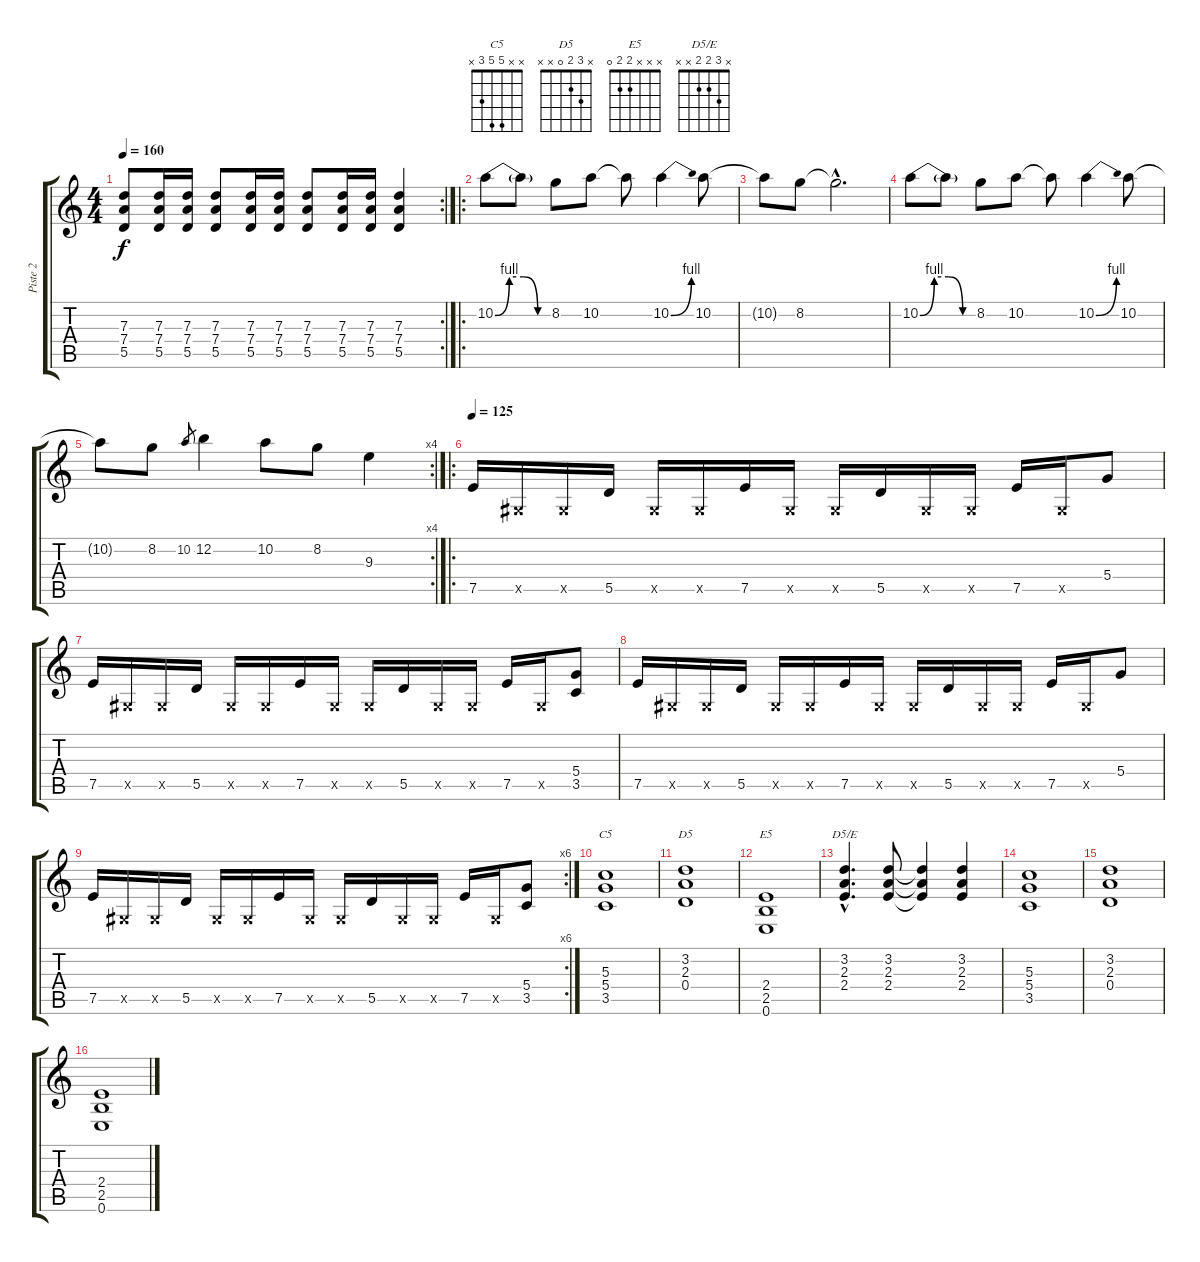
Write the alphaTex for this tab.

\track ("Piste 2" "Piste 2") {instrument distortionguitar}
\staff {score tabs}
\tuning (E4 B3 G3 D3 A2 E2) {hide}
\chord ("C5" x x 5 5 3 x)
\chord ("D5" x 3 2 0 x x)
\chord ("E5" x x x 2 2 0)
\chord ("D5/E" x 3 2 2 x x)
\rc 2
\ts (4 4)
\tempo 160
\clef g2
\ks c
(7.3 7.4 5.5).8{dy f} (7.3 7.4 5.5).16 (7.3 7.4 5.5).16 (7.3 7.4 5.5).8 (7.3 7.4 5.5).16 (7.3 7.4 5.5).16 (7.3 7.4 5.5).8 (7.3 7.4 5.5).16 (7.3 7.4 5.5).16 (7.3 7.4 5.5).4 |
\ro
10.2{be (custom 0 0 15 4 30 4 45 0 60 0)}.8 10.2{t}.8 8.2.8 10.2.8 10.2{t}.8 10.2{be (bend 0 0 60 4)}.4 10.2.8 |
10.2{t}.8 8.2.8 8.2{hac t}.2{d} |
10.2{be (custom 0 0 15 4 30 4 45 0 60 0)}.8 10.2{t}.8 8.2.8 10.2.8 10.2{t}.8 10.2{be (bend 0 0 60 4)}.4 10.2.8 |
\rc 4
10.2{t}.8 8.2.8 10.2.8{gr} 12.2.4 10.2.8 8.2.8 9.3.4 |
\ro
\tempo 125
7.5.16 -1.5{x}.16 -1.5{x}.16 5.5.16 -1.5{x}.16 -1.5{x}.16 7.5.16 -1.5{x}.16 -1.5{x}.16 5.5.16 -1.5{x}.16 -1.5{x}.16 7.5.16 -1.5{x}.16 5.4.8 |
7.5.16 -1.5{x}.16 -1.5{x}.16 5.5.16 -1.5{x}.16 -1.5{x}.16 7.5.16 -1.5{x}.16 -1.5{x}.16 5.5.16 -1.5{x}.16 -1.5{x}.16 7.5.16 -1.5{x}.16 (5.4 3.5).8 |
7.5.16 -1.5{x}.16 -1.5{x}.16 5.5.16 -1.5{x}.16 -1.5{x}.16 7.5.16 -1.5{x}.16 -1.5{x}.16 5.5.16 -1.5{x}.16 -1.5{x}.16 7.5.16 -1.5{x}.16 5.4.8 |
\rc 6
7.5.16 -1.5{x}.16 -1.5{x}.16 5.5.16 -1.5{x}.16 -1.5{x}.16 7.5.16 -1.5{x}.16 -1.5{x}.16 5.5.16 -1.5{x}.16 -1.5{x}.16 7.5.16 -1.5{x}.16 (5.4 3.5).8 |
(5.3 5.4 3.5).1{ch "C5"} |
(3.2 2.3 0.4).1{ch "D5"} |
(2.4 2.5 0.6).1{ch "E5"} |
(3.2{hac} 2.3{hac} 2.4{hac}).4{d ch "D5/E"} (3.2 2.3 2.4).8 (3.2{t} 2.3{t} 2.4{t}).4 (3.2 2.3 2.4).4 |
(5.3 5.4 3.5).1 |
(3.2 2.3 0.4).1 |
(2.4 2.5 0.6).1
